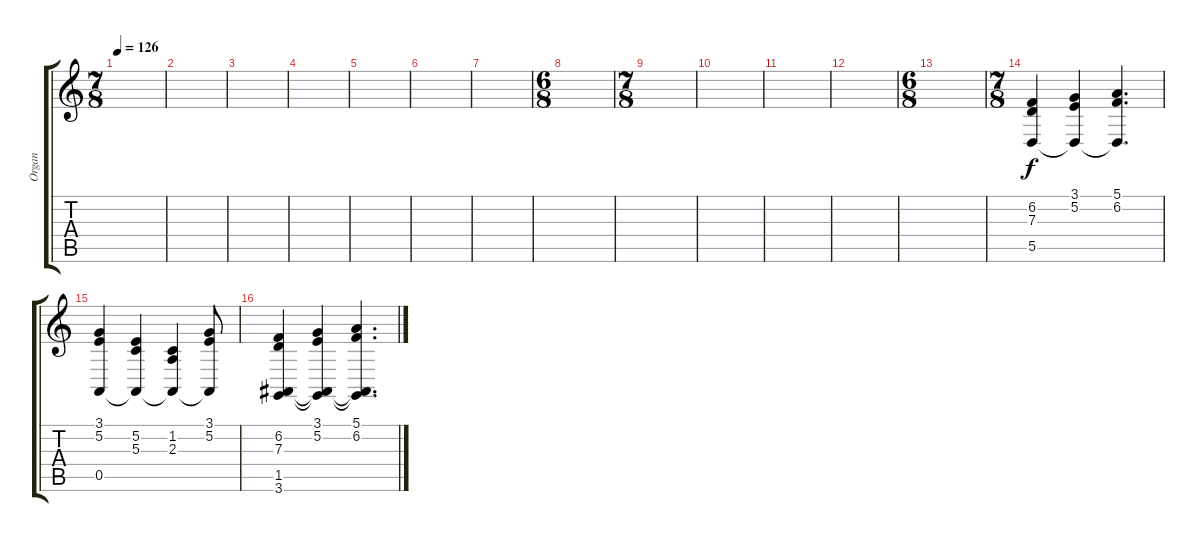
\track ("Organ" "Organ") {instrument drawbarorgan}
\staff {score tabs}
\tuning (E4 B3 G3 D3 A2 E2) {hide}
\ts (7 8)
\tempo 126
\clef g2
\ks c
|
|
|
|
|
|
|
\ts (6 8)
|
\ts (7 8)
|
|
|
|
\ts (6 8)
|
\ts (7 8)
(6.2 7.3 5.5).4 (3.1 5.2 5.5{t}).4 (5.1 6.2 5.5{t}).4{d} |
(3.1 5.2 0.5).4 (5.2 5.3 0.5{t}).4 (1.2 2.3 0.5{t}).4 (3.1 5.2 0.5{t}).8 |
(6.2 7.3 1.5 3.6).4 (3.1 5.2 1.5{t} 3.6{t}).4 (5.1 6.2 1.5{t} 3.6{t}).4{d}
